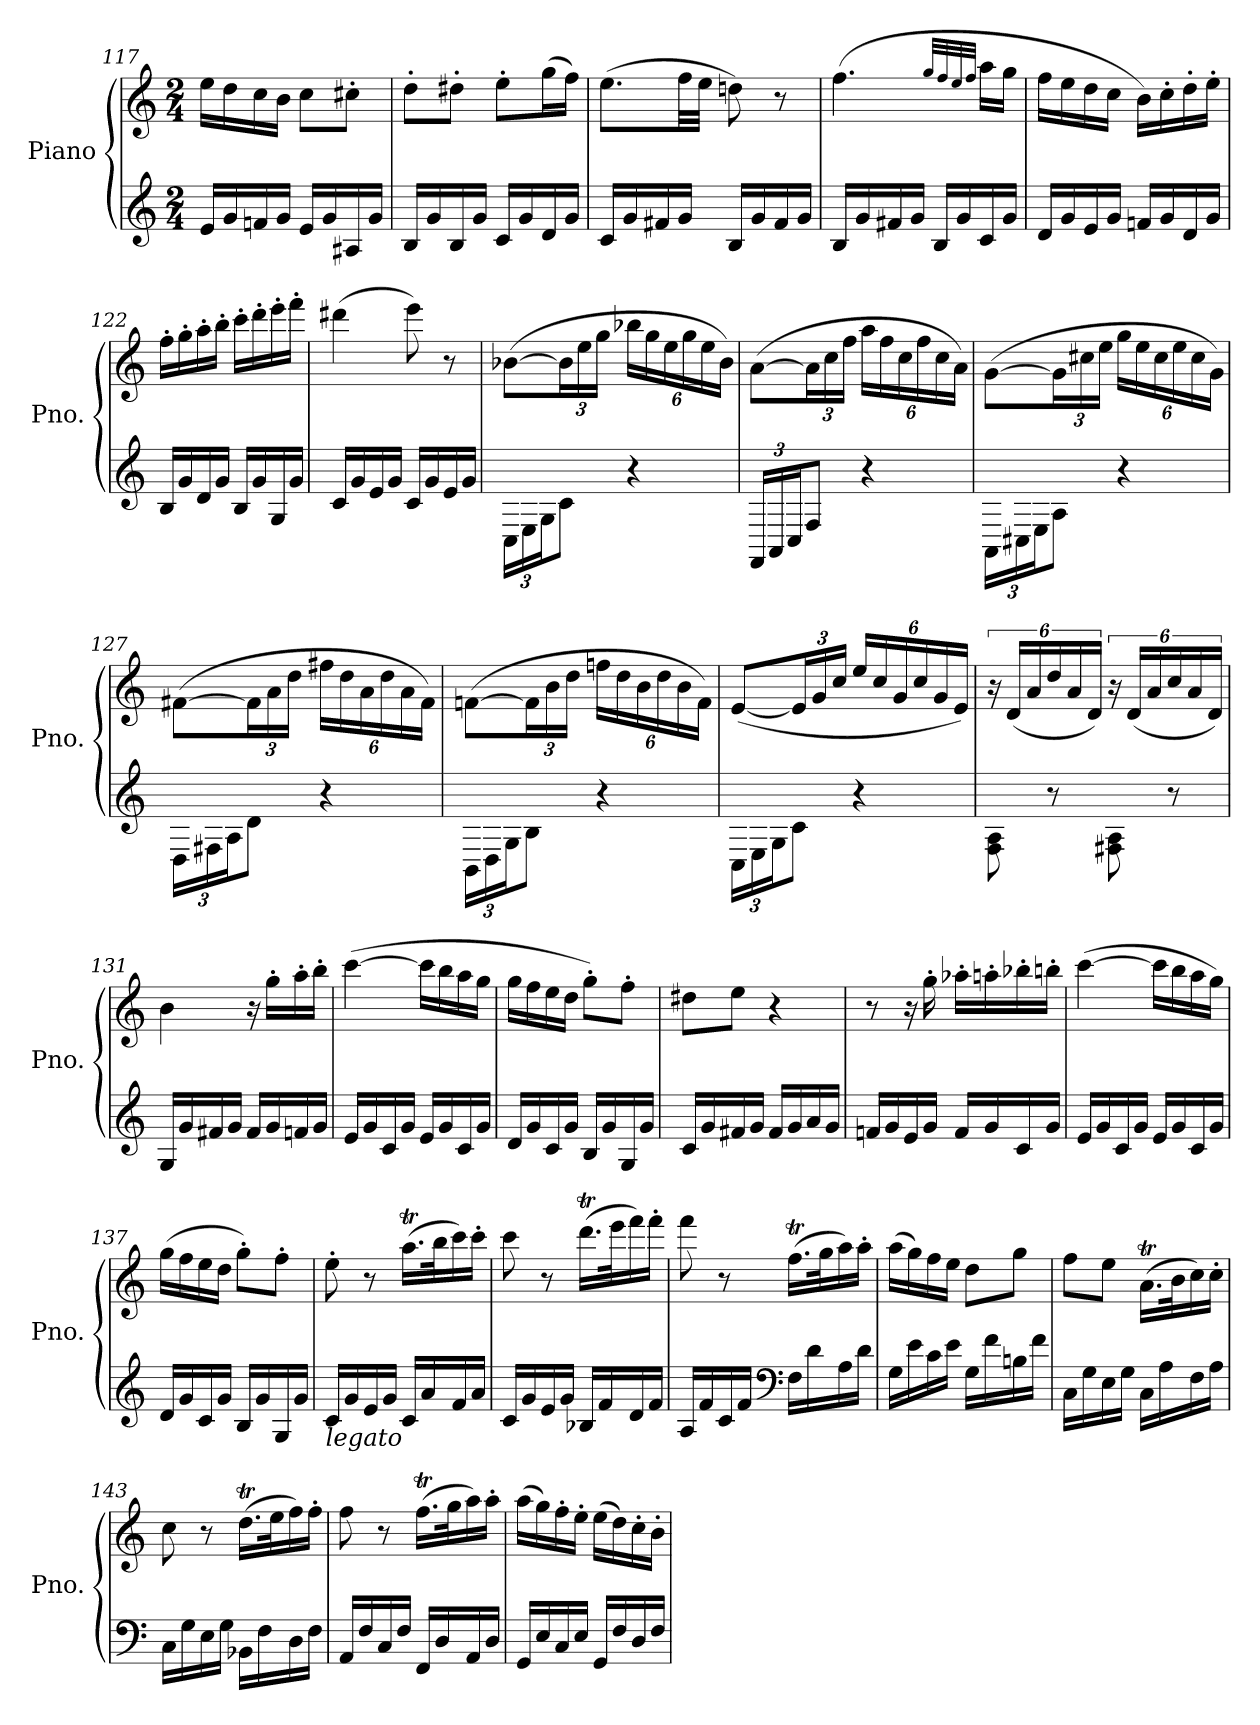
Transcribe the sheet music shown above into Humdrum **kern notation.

**kern	**kern
*part1	*part1
*staff2	*staff1
*I"Piano	*
*I'Pno.	*
*clefG2	*clefG2
*k[]	*k[]
*M2/4	*M2/4
=117	=117
16e/LL	16ee\LL
16g/	16dd\
16fn/	16cc\
16g/JJ	16b\JJ
16e/LL	8cc\L
16g/	.
16A#X/	8cc#X'\J
16g/JJ	.
=118	=118
16B/LL	8dd'\L
16g/	.
16B/	8dd#X'\J
16g/JJ	.
16c/LL	8ee'\L
16g/	.
16d/	(>16gg\L
16g/JJ	16ff\JJ)
=119	=119
16c/LL	(>8.ee\L
16g/	.
16f#X/	.
16g/JJ	32ff\LL
.	32ee\JJJ
16B/LL	8ddn\)
16g/	.
16f#/	8r
16g/JJ	.
!!LO:LB:g=z
=120	=120
16B/LL	(>4.ff\
16g/	.
16f#X/	.
16g/JJ	.
16B/LL	.
16g/	.
.	32qgg/LLL
.	32qff/
.	32qee/
.	32qff/JJJ
16c/	16aa\LL
16g/JJ	16gg\JJ
=121	=121
16d/LL	16ff\LL
16g/	16ee\
16e/	16dd\
16g/JJ	16cc\JJ
16fn/LL	16b\LL)
16g/	16cc'\
16d/	16dd'\
16g/JJ	16ee'\JJ
=122	=122
16B/LL	16ff'\LL
16g/	16gg'\
16d/	16aa'\
16g/JJ	16bb'\JJ
16B/LL	16ccc'\LL
16g/	16ddd'\
16G/	16eee'\
16g/JJ	16fff'\JJ
=123	=123
16c/LL	(>4ddd#X\
16g/	.
16e/	.
16g/JJ	.
16c/LL	8eee\)
16g/	.
16e/	8r
16g/JJ	.
!!LO:LB:g=z
=124	=124
*Xbrackettup	*
24C\LL	(>[8b-X\L
24E\	.
24G\J	.
*	*Xbrackettup
8c\J	24b-\L]
.	24ee\
.	24gg\JJ
4r	24bb-X\LL
.	24gg\
.	24ee\
.	24gg\
.	24ee\
.	24b-\JJ)
=125	=125
24FF/LL	(>[8a\L
24AA/	.
24C/J	.
8F/J	24a\L]
.	24cc\
.	24ff\JJ
4r	24aa\LL
.	24ff\
.	24cc\
.	24ff\
.	24cc\
.	24a\JJ)
=126	=126
24AA\LL	(>[8g\L
24C#X\	.
24E\J	.
8A\J	24g\L]
.	24cc#X\
.	24ee\JJ
4r	24gg\LL
.	24ee\
.	24cc#\
.	24ee\
.	24cc#\
.	24g\JJ)
!!LO:LB:g=z
=127	=127
24D\LL	(>[8f#X\L
24F#X\	.
24A\J	.
8d\J	24f#\L]
.	24a\
.	24dd\JJ
4r	24ff#X\LL
.	24dd\
.	24a\
.	24dd\
.	24a\
.	24f#\JJ)
=128	=128
24BB\LL	(>[8fn\L
24D\	.
24G\J	.
8B\J	24f\L]
.	24b\
.	24dd\JJ
4r	24ffn\LL
.	24dd\
.	24b\
.	24dd\
.	24b\
.	24f\JJ)
=129	=129
24C\LL	(<[8e/L
24E\	.
24G\J	.
8c\J	24e/L]
.	24g/
.	24cc/JJ
4r	24ee/LL
.	24cc/
.	24g/
.	24cc/
.	24g/
.	24e/JJ)
=130	=130
*	*brackettup
8F\ 8A\	24r
.	(<24d/LL
.	24a/
*	*Xbrackettup
8r	24dd/
.	24a/
.	24d/JJ)
*	*brackettup
8F#X\ 8A\	24r
.	(<24d/LL
.	24a/
*	*Xbrackettup
8r	24cc/
.	24a/
.	24d/JJ)
!!LO:LB:g=z
=131	=131
16G/LL	4b\
16g/	.
16f#X/	.
16g/JJ	.
16f#/LL	16r
16g/	16gg'\LL
16fn/	16aa'\
16g/JJ	16bb'\JJ
=132	=132
16e/LL	(>[4ccc\
16g/	.
16c/	.
16g/JJ	.
16e/LL	16ccc\LL]
16g/	16bb\
16c/	16aa\
16g/JJ	16gg\JJ
=133	=133
16d/LL	16gg\LL
16g/	16ff\
16c/	16ee\
16g/JJ	16dd\JJ
16B/LL	8gg'\L)
16g/	.
16G/	8ff'\J
16g/JJ	.
=134	=134
16c/LL	8dd#X\L
16g/	.
16f#X/	8ee\J
16g/JJ	.
16f#/LL	4r
16g/	.
16a/	.
16g/JJ	.
=135	=135
16fn/LL	8r
16g/	.
16e/	16r
16g/JJ	16gg'\
16f/LL	16aa-X'\LL
16g/	16aan'\
16c/	16bb-X'\
16g/JJ	16bbn'\JJ
!!LO:LB:g=z
=136	=136
16e/LL	(>[4ccc\
16g/	.
16c/	.
16g/JJ	.
16e/LL	16ccc\LL]
16g/	16bb\
16c/	16aa\
16g/JJ	16gg\JJ)
=137	=137
16d/LL	(>16gg\LL
16g/	16ff\
16c/	16ee\
16g/JJ	16dd\JJ
16B/LL	8gg'\L)
16g/	.
16G/	8ff'\J
16g/JJ	.
=138	=138
!LO:TX:b:i:t=legato	!
16c/LL	8ee'\
16g/	.
16e/	8r
16g/JJ	.
16c/LL	(>16.aaT\LL
16a/	.
.	32bb\K
16f/	16ccc\)
16a/JJ	16ccc'\JJ
=139	=139
16c/LL	8ccc\
16g/	.
16e/	8r
16g/JJ	.
16B-X/LL	(>16.dddT\LL
16f/	.
.	32eee\K
16d/	16fff\)
16f/JJ	16fff'\JJ
=140	=140
16A/LL	8fff\
16f/	.
16c/	8r
16f/JJ	.
*clefF4	*
16F\LL	(>16.ffT\LL
16d\	.
.	32gg\K
16A\	16aa\)
16d\JJ	16aa'\JJ
!!LO:PB:g=z
=141	=141
16G\LL	(>16aa\LL
16e\	16gg\)
16c\	16ff\
16e\JJ	16ee\JJ
16G\LL	8dd\L
16f\	.
16Bn\	8gg\J
16f\JJ	.
=142	=142
16C\LL	8ff\L
16G\	.
16E\	8ee\J
16G\JJ	.
16C\LL	(>16.aT\LL
16A\	.
.	32b\K
16F\	16cc\)
16A\JJ	16cc'\JJ
=143	=143
16C\LL	8cc\
16G\	.
16E\	8r
16G\JJ	.
16BB-X\LL	(>16.ddT\LL
16F\	.
.	32ee\K
16D\	16ff\)
16F\JJ	16ff'\JJ
=144	=144
16AA/LL	8ff\
16F/	.
16C/	8r
16F/JJ	.
16FF/LL	(>16.ffT\LL
16D/	.
.	32gg\K
16AA/	16aa\)
16D/JJ	16aa'\JJ
=145	=145
16GG/LL	(>16aa\LL
16E/	16gg\)
16C/	16ff'\
16E/JJ	16ee'\JJ
16GG/LL	(>16ee\LL
16F/	16dd\)
16D/	16cc'\
16F/JJ	16b'\JJ
=	=
*-	*-
